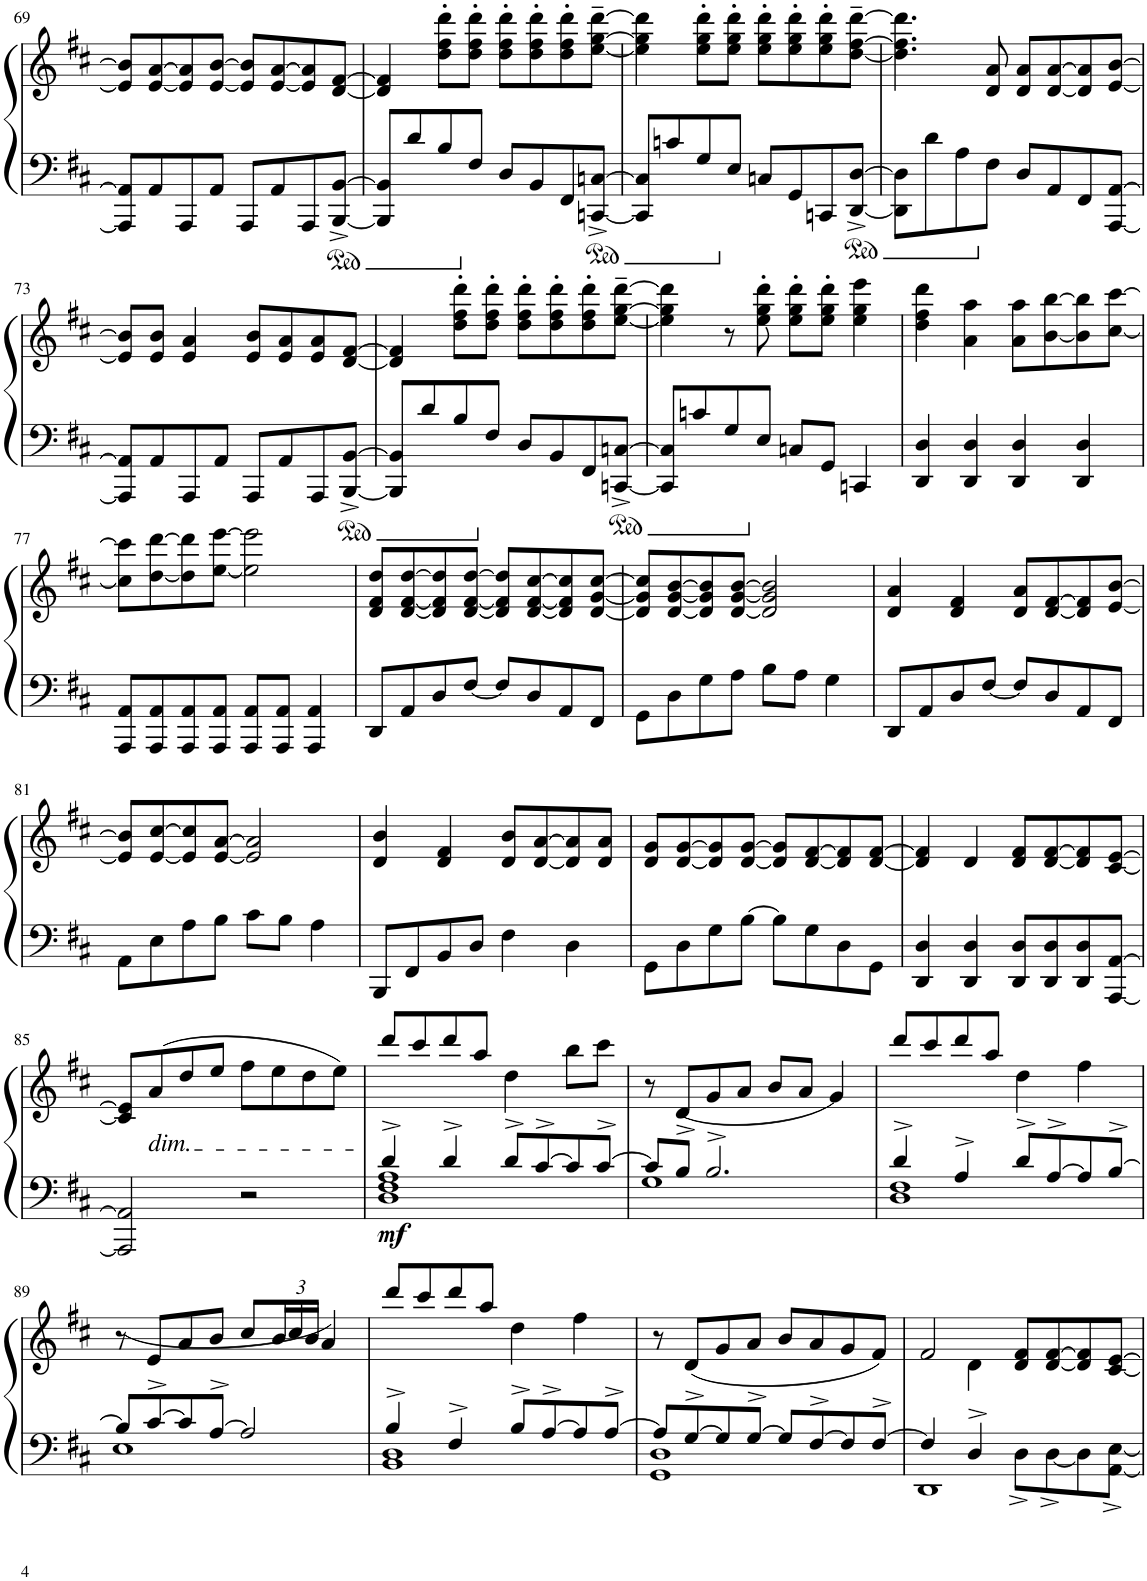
**kern	**kern	**dynam
*part1	*part1	*part1
*staff2	*staff1	*staff1/2
*I"Piano	*	*
*I'Pno.	*	*
!!LO:PB:g=z
*clefF4	*clefG2	*
*k[f#c#]	*k[f#c#]	*
*M4/4	*M4/4	*
=69	=69	=69
8AAA/] 8AA/]L	8e/] 8b/]L	.
8AA/	[8e/ [8a/	.
8AAA/	8e/] 8a/]	.
8AA/J	[8e/ [8b/J	.
8AAA/L	8e/] 8b/]L	.
8AA/	[8e/ [8a/	.
8AAA/	8e/] 8a/]	.
[8BBB/^ [8BB/^J	[8d/ [8f#/J	.
=70	=70	=70
8BBB/] 8BB/]L	4d/] 4f#/]	.
8d/	.	.
8B/	8dd\' 8ff#\' 8ddd\'L	.
8F#/J	8dd\' 8ff#\' 8ddd\'J	.
8D/L	8dd\' 8ff#\' 8ddd\'L	.
8BB/	8dd\' 8ff#\' 8ddd\'	.
8FF#/	8dd\' 8ff#\' 8ddd\'	.
[8CCn/^ [8Cn/^J	[8ee\~ [8gg\~ [8ddd\~J	.
=71	=71	=71
8CC/] 8C/]L	4ee\] 4gg\] 4ddd\]	.
8cn/	.	.
8G/	8ee\' 8gg\' 8ddd\'L	.
8E/J	8ee\' 8gg\' 8ddd\'J	.
8Cn/L	8ee\' 8gg\' 8ddd\'L	.
8GG/	8ee\' 8gg\' 8ddd\'	.
8CCn/	8ee\' 8gg\' 8ddd\'	.
[8DD/^ [8D/^J	[8dd\~ [8ff#\~ [8ddd\~J	.
=72	=72	=72
8DD\] 8D\]L	4.dd\] 4.ff#\] 4.ddd\]	.
8d\	.	.
8A\	.	.
8F#\J	8d/ 8a/	.
8D/L	8d/ 8a/L	.
8AA/	[8d/ [8a/	.
8FF#/	8d/] 8a/]	.
[8AAA/ [8AA/J	[8e/ [8b/J	.
!!LO:LB:g=z
=73	=73	=73
8AAA/] 8AA/]L	8e/] 8b/]L	.
8AA/	8e/ 8b/J	.
8AAA/	4e/ 4a/	.
8AA/J	.	.
8AAA/L	8e/ 8b/L	.
8AA/	8e/ 8a/	.
8AAA/	8e/ 8a/	.
[8BBB/^ [8BB/^J	[8d/ [8f#/J	.
=74	=74	=74
8BBB/] 8BB/]L	4d/] 4f#/]	.
8d/	.	.
8B/	8dd\' 8ff#\' 8ddd\'L	.
8F#/J	8dd\' 8ff#\' 8ddd\'J	.
8D/L	8dd\' 8ff#\' 8ddd\'L	.
8BB/	8dd\' 8ff#\' 8ddd\'	.
8FF#/	8dd\' 8ff#\' 8ddd\'	.
[8CCn/^ [8Cn/^J	[8ee\~ [8gg\~ [8ddd\~J	.
=75	=75	=75
8CC/] 8C/]L	4ee\] 4gg\] 4ddd\]	.
8cn/	.	.
8G/	8r	.
8E/J	8ee\' 8gg\' 8ddd\'	.
8Cn/L	8ee\' 8gg\' 8ddd\'L	.
8GG/J	8ee\' 8gg\' 8ddd\'J	.
4CCn/	4ee\ 4gg\ 4eee\	.
=76	=76	=76
4DD/ 4D/	4dd\ 4ff#\ 4ddd\	.
4DD/ 4D/	4a\ 4aa\	.
4DD/ 4D/	8a\ 8aa\L	.
.	[8b\ [8bb\	.
4DD/ 4D/	8b\] 8bb\]	.
.	[8cc#\ [8ccc#\J	.
!!LO:LB:g=z
=77	=77	=77
8AAA/ 8AA/L	8cc#\] 8ccc#\]L	.
8AAA/ 8AA/	[8dd\ [8ddd\	.
8AAA/ 8AA/	8dd\] 8ddd\]	.
8AAA/ 8AA/J	[8ee\ [8eee\J	.
8AAA/ 8AA/L	2ee\] 2eee\]	.
8AAA/ 8AA/J	.	.
4AAA/ 4AA/	.	.
=78	=78	=78
8DD/L	8d/ 8f#/ 8dd/L	.
8AA/	[8d/ [8f#/ [8dd/	.
8D/	8d/] 8f#/] 8dd/]	.
[8F#/J	[8d/ [8f#/ [8dd/J	.
8F#/L]	8d/] 8f#/] 8dd/]L	.
8D/	[8d/ [8f#/ [8cc#/	.
8AA/	8d/] 8f#/] 8cc#/]	.
8FF#/J	[8d/ [8g/ [8cc#/J	.
=79	=79	=79
8GG\L	8d/] 8g/] 8cc#/]L	.
8D\	[8d/ [8g/ [8b/	.
8G\	8d/] 8g/] 8b/]	.
8A\J	[8d/ [8g/ [8b/J	.
8B\L	2d/] 2g/] 2b/]	.
8A\J	.	.
4G\	.	.
=80	=80	=80
8DD/L	4d/ 4a/	.
8AA/	.	.
8D/	4d/ 4f#/	.
[8F#/J	.	.
8F#/L]	8d/ 8a/L	.
8D/	[8d/ [8f#/	.
8AA/	8d/] 8f#/]	.
8FF#/J	[8e/ [8b/J	.
!!LO:LB:g=z
=81	=81	=81
8AA\L	8e/] 8b/]L	.
8E\	[8e/ [8cc#/	.
8A\	8e/] 8cc#/]	.
8B\J	[8e/ [8a/J	.
8c#\L	2e/] 2a/]	.
8B\J	.	.
4A\	.	.
=82	=82	=82
8BBB/L	4d/ 4b/	.
8FF#/	.	.
8BB/	4d/ 4f#/	.
8D/J	.	.
4F#\	8d/ 8b/L	.
.	[8d/ [8a/	.
4D\	8d/] 8a/]	.
.	8d/ 8a/J	.
=83	=83	=83
8GG\L	8d/ 8g/L	.
8D\	[8d/ [8g/	.
8G\	8d/] 8g/]	.
[8B\J	[8d/ [8g/J	.
8B\L]	8d/] 8g/]L	.
8G\	[8d/ [8f#/	.
8D\	8d/] 8f#/]	.
8GG\J	[8d/ [8f#/J	.
=84	=84	=84
4DD/ 4D/	4d/] 4f#/]	.
4DD/ 4D/	4d/	.
8DD/ 8D/L	8d/ 8f#/L	.
8DD/ 8D/	[8d/ [8f#/	.
8DD/ 8D/	8d/] 8f#/]	.
[8AAA/ [8AA/J	[8c#/ [8e/J	.
!!LO:LB:g=z
=85	=85	=85
2AAA/] 2AA/]	8c#/] 8e/]L	.
!	!LO:TX:b:i:t=dim.	!
.	(8a/	.
.	8dd/	.
.	8ee/J	.
2r	8ff#\L	.
.	8ee\	.
.	8dd\	.
.	8ee\J)	.
=86	=86	=86
*^	*	*
!	!	!	!LO:DY:b=2
4d^/	1D 1F# 1A	8ddd/L	mf
.	.	8ccc#/	.
4d^/	.	8ddd/	.
.	.	8aa/J	.
8d^/L	.	4dd\	.
[8c#^/	.	.	.
8c#/]	.	8bb\L	.
[8c#^/J	.	8ccc#\J	.
=87	=87	=87	=87
8c#/L]	1G	8r	.
8B^/J	.	(8d/L	.
2.B^/	.	8g/	.
.	.	8a/J	.
.	.	8b/L	.
.	.	8a/J	.
.	.	4g/)	.
=88	=88	=88	=88
4d^/	1D 1F#	8ddd/L	.
.	.	8ccc#/	.
4A^/	.	8ddd/	.
.	.	8aa/J	.
8d^/L	.	4dd\	.
[8A^/	.	.	.
8A/]	.	4ff#\	.
[8B^/J	.	.	.
!!LO:LB:g=z
=89	=89	=89	=89
8B/L]	1E	(8r	.
[8c#^/	.	8e/L	.
8c#/]	.	8a/	.
[8A^/J	.	8b/J	.
2A/]	.	8cc#/L	.
*	*	*Xbrackettup	*
.	.	24b/L	.
.	.	24cc#/	.
.	.	24b/JJ	.
.	.	4a/)	.
=90	=90	=90	=90
4B^/	1BB 1D	8ddd/L	.
.	.	8ccc#/	.
4F#^/	.	8ddd/	.
.	.	8aa/J	.
8B^/L	.	4dd\	.
[8A^/	.	.	.
8A/]	.	4ff#\	.
[8A^/J	.	.	.
=91	=91	=91	=91
8A/L]	1GG 1D	8r	.
[8G^/	.	(8d/L	.
8G/]	.	8g/	.
[8G^/J	.	8a/J	.
8G/L]	.	8b/L	.
[8F#^/	.	8a/	.
8F#/]	.	8g/	.
[8F#^/J	.	8f#/J)	.
=92	=92	=92	=92
*	*	*^	*
4F#/]	1DD	2f#/	4ryy	.
4D^/	.	.	4d\	.
8D^\L	.	8d/ 8f#/L	2ryy	.
[8D^\	.	[8d/ [8f#/	.	.
8D\]	.	8d/] 8f#/]	.	.
[8AA\^ [8E\^J	.	[8c#/ [8e/J	.	.
*v	*v	*	*	*
*	*v	*v	*
=	=	=
*-	*-	*-
